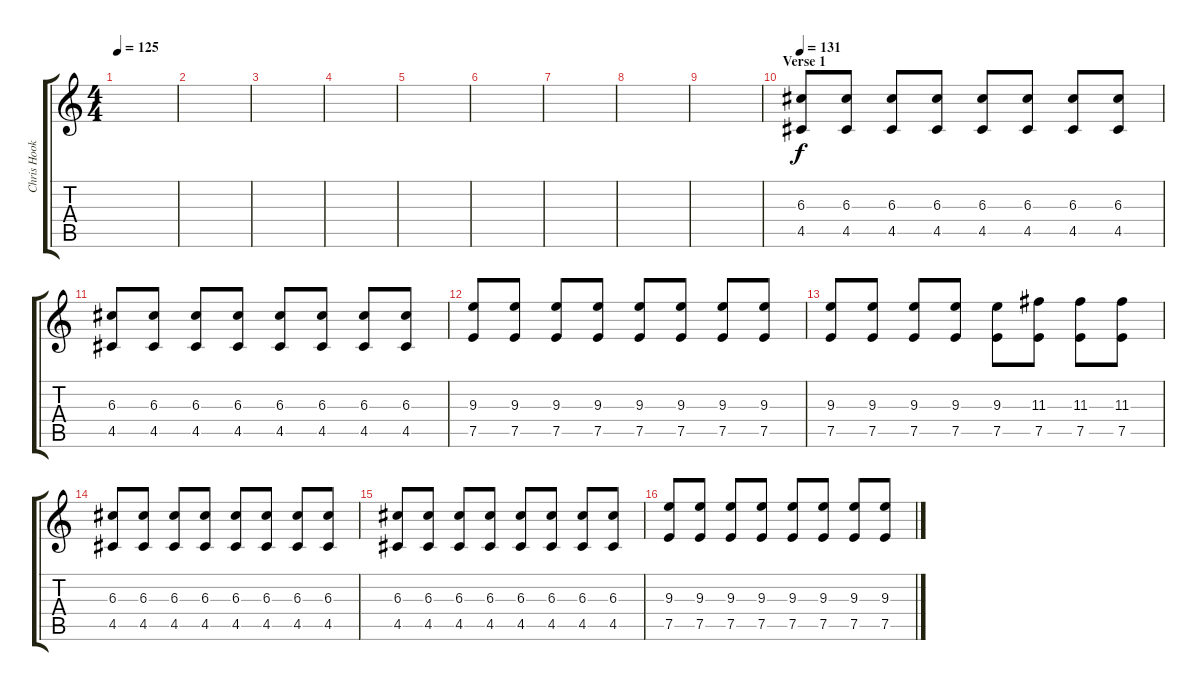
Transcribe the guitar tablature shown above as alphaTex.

\track ("Chris Hook" "Chris Hook") {instrument distortionguitar}
\staff {score tabs}
\tuning (E4 B3 G3 D3 A2 E2) {hide}
\ts (4 4)
\tempo 125
\clef g2
\ks c
|
|
|
|
|
|
|
|
|
\section ("" "Verse 1")
\tempo 131
(6.3 4.5).8 (6.3 4.5).8 (6.3 4.5).8 (6.3 4.5).8 (6.3 4.5).8 (6.3 4.5).8 (6.3 4.5).8 (6.3 4.5).8 |
(6.3 4.5).8 (6.3 4.5).8 (6.3 4.5).8 (6.3 4.5).8 (6.3 4.5).8 (6.3 4.5).8 (6.3 4.5).8 (6.3 4.5).8 |
(9.3 7.5).8 (9.3 7.5).8 (9.3 7.5).8 (9.3 7.5).8 (9.3 7.5).8 (9.3 7.5).8 (9.3 7.5).8 (9.3 7.5).8 |
(9.3 7.5).8 (9.3 7.5).8 (9.3 7.5).8 (9.3 7.5).8 (9.3 7.5).8 (11.3 7.5).8 (11.3 7.5).8 (11.3 7.5).8 |
(6.3 4.5).8 (6.3 4.5).8 (6.3 4.5).8 (6.3 4.5).8 (6.3 4.5).8 (6.3 4.5).8 (6.3 4.5).8 (6.3 4.5).8 |
(6.3 4.5).8 (6.3 4.5).8 (6.3 4.5).8 (6.3 4.5).8 (6.3 4.5).8 (6.3 4.5).8 (6.3 4.5).8 (6.3 4.5).8 |
(9.3 7.5).8 (9.3 7.5).8 (9.3 7.5).8 (9.3 7.5).8 (9.3 7.5).8 (9.3 7.5).8 (9.3 7.5).8 (9.3 7.5).8
